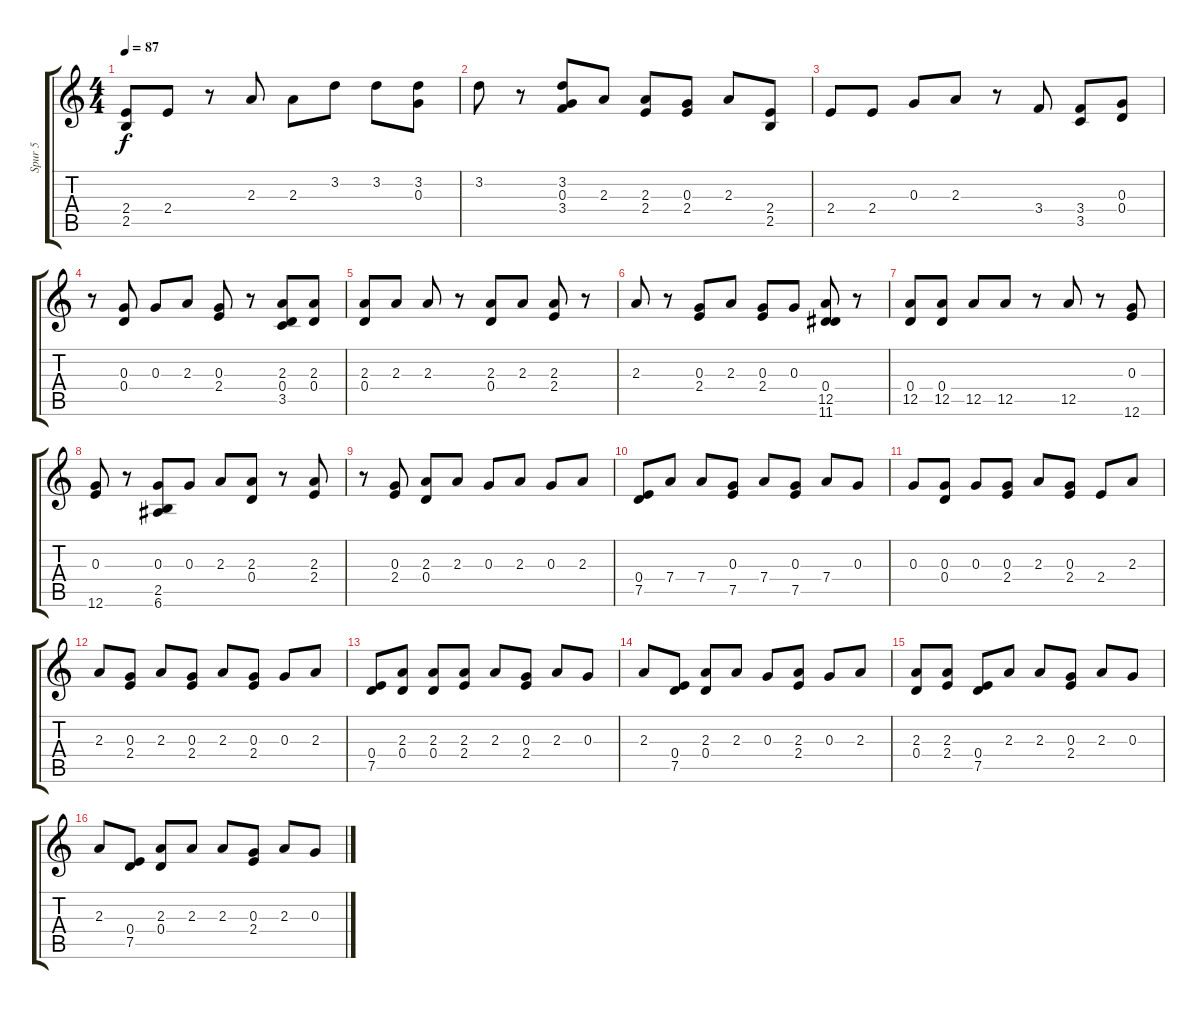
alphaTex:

\track ("Spur 5" "Spur 5") {instrument distortionguitar}
\staff {score tabs}
\tuning (E4 B3 G3 D3 A2 E2) {hide}
\ts (4 4)
\tempo 87
\clef g2
\ks c
(2.4 2.5).8{dy f} 2.4.8 r.8 2.3.8 2.3.8 3.2.8 3.2.8 (3.2 0.3).8 |
3.2.8 r.8 (3.2 0.3 3.4).8 2.3.8 (2.3 2.4).8 (0.3 2.4).8 2.3.8 (2.4 2.5).8 |
2.4.8 2.4.8 0.3.8 2.3.8 r.8 3.4.8 (3.4 3.5).8 (0.3 0.4).8 |
r.8 (0.3 0.4).8 0.3.8 2.3.8 (0.3 2.4).8 r.8 (2.3 0.4 3.5).8 (2.3 0.4).8 |
(2.3 0.4).8 2.3.8 2.3.8 r.8 (2.3 0.4).8 2.3.8 (2.3 2.4).8 r.8 |
2.3.8 r.8 (0.3 2.4).8 2.3.8 (0.3 2.4).8 0.3.8 (0.4 12.5 11.6).8 r.8 |
(0.4 12.5).8 (0.4 12.5).8 12.5.8 12.5.8 r.8 12.5.8 r.8 (0.3 12.6).8 |
(0.3 12.6).8 r.8 (0.3 2.5 6.6).8 0.3.8 2.3.8 (2.3 0.4).8 r.8 (2.3 2.4).8 |
r.8 (0.3 2.4).8 (2.3 0.4).8 2.3.8 0.3.8 2.3.8 0.3.8 2.3.8 |
(0.4 7.5).8 7.4.8 7.4.8 (0.3 7.5).8 7.4.8 (0.3 7.5).8 7.4.8 0.3.8 |
0.3.8 (0.3 0.4).8 0.3.8 (0.3 2.4).8 2.3.8 (0.3 2.4).8 2.4.8 2.3.8 |
2.3.8 (0.3 2.4).8 2.3.8 (0.3 2.4).8 2.3.8 (0.3 2.4).8 0.3.8 2.3.8 |
(0.4 7.5).8 (2.3 0.4).8 (2.3 0.4).8 (2.3 2.4).8 2.3.8 (0.3 2.4).8 2.3.8 0.3.8 |
2.3.8 (0.4 7.5).8 (2.3 0.4).8 2.3.8 0.3.8 (2.3 2.4).8 0.3.8 2.3.8 |
(2.3 0.4).8 (2.3 2.4).8 (0.4 7.5).8 2.3.8 2.3.8 (0.3 2.4).8 2.3.8 0.3.8 |
2.3.8 (0.4 7.5).8 (2.3 0.4).8 2.3.8 2.3.8 (0.3 2.4).8 2.3.8 0.3.8
